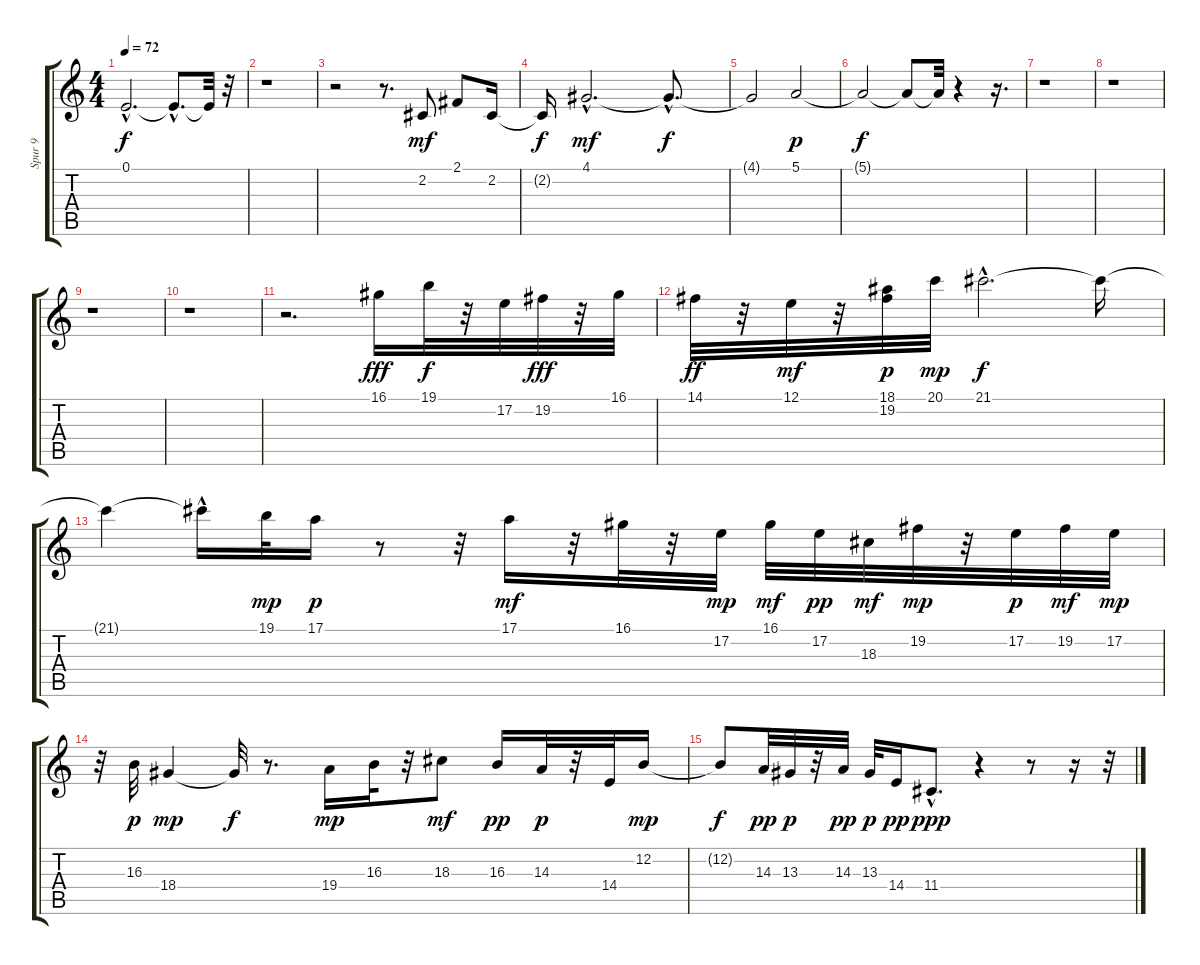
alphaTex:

\track ("Spur 9" "Spur 9") {instrument sopranosax}
\staff {score tabs}
\tuning (E4 B3 G3 D3 A2 E2) {hide}
\ts (4 4)
\tempo 72
\clef g2
\ks c
0.1{hac t}.2{d dy f} 0.1{hac t}.8{d} 0.1{t}.32 r.32 |
r.1 |
r.2 r.8{d} 2.2.8{dy mf} 2.1.8 2.2.16 |
2.2{t}.16{dy f} 4.1{hac}.2{d dy mf} 4.1{hac t}.8{d dy f} |
4.1{t}.2 5.1.2{dy p} |
5.1{t}.2{dy f} 5.1{t}.8 5.1{t}.32 r.4 r.16{d} |
r.1 |
r.1 |
r.1 |
r.1 |
r.2{d} 16.1.16{dy fff} 19.1.32{dy f} r.32 17.2.32 19.2.32{dy fff} r.32 16.1.32 |
14.1.32{dy ff} r.32 12.1.32{dy mf} r.32 (18.1 19.2).32{dy p} 20.1.32{dy mp} 21.1{hac}.2{d dy f} 21.1{t}.16 |
21.1{t}.4 21.1{hac t}.16 19.1.32{dy mp} 17.1.16{dy p} r.8 r.32 17.1.16{dy mf} r.32 16.1.32 r.32 17.2.32{dy mp} 16.1.32{dy mf} 17.2.32{dy pp} 18.3.32{dy mf} 19.2.32{dy mp} r.32 17.2.32{dy p} 19.2.32{dy mf} 17.2.32{dy mp} |
r.32 16.3.32{dy p} 18.4.4{dy mp} 18.4{t}.32{dy f} r.8{d} 19.4.16{dy mp} 16.3.32 r.32 18.3.8{dy mf} 16.3.16{dy pp} 14.3.32{dy p} r.32 14.4.32 12.2.16{dy mp} |
12.2{t}.8{dy f} 14.3.32{dy pp} 13.3.32{dy p} r.32 14.3.32{dy pp} 13.3.32{dy p} 14.4.16{dy pp} 11.4{hac}.8{d dy ppp} r.4 r.8 r.16 r.32
